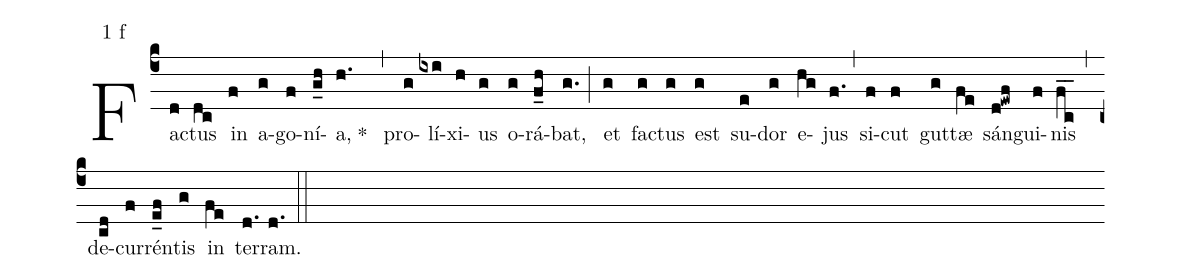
mode:1 f;
%%
(c4)Fa(d)ctus(dc) in(f) a(g)go(f)ní(g_h)a,(h.)  *()(,) pro(g)lí(ixi)xi(h)us(g) o(g)rá(f_h)bat,(g.) (;) et(g) fa(g)ctus(g) est(g) su(e)dor(g) e(hg)jus(f.) (,) si(f)cut(f) gut(g)tæ(fe) sán(d!ewf)gui(f)nis(fc__) (,) de(cd)cur(f)rén(e_f)tis(g) in(fe) ter(d.)ram.(d.) (::)
